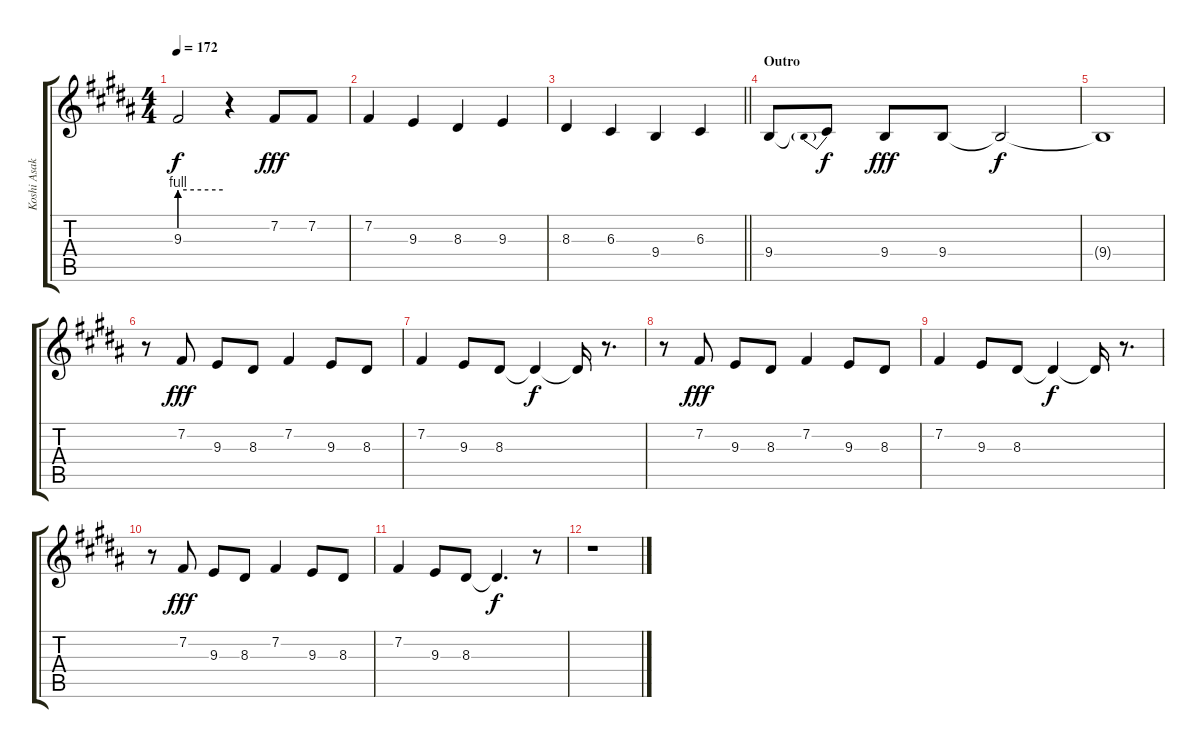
\track ("Koshi Asakawa - Lead Vocals" "Koshi Asak") {instrument lead2sawtooth}
\staff {score tabs}
\tuning (E4 B3 G3 D3 A2 E2) {hide}
\ts (4 4)
\tempo 172
\clef g2
\ks b
9.3{be (hold 0 4 60 4) t}.2{dy f} r.4 7.2.8{dy fff} 7.2.8 |
7.2.4 9.3.4 8.3.4 9.3.4 |
\barLineRight lightlight
8.3.4 6.3.4 9.4.4 6.3.4 |
\section ("" "Outro")
9.4.8 9.4{be (prebend 0 4 60 4) t}.8{dy f} 9.4.8{dy fff} 9.4.8 9.4{t}.2{dy f} |
9.4{t}.1 |
r.8 7.2.8{dy fff} 9.3.8 8.3.8 7.2.4 9.3.8 8.3.8 |
7.2.4 9.3.8 8.3.8 8.3{t}.4{dy f} 8.3{t}.16 r.8{d} |
r.8 7.2.8{dy fff} 9.3.8 8.3.8 7.2.4 9.3.8 8.3.8 |
7.2.4 9.3.8 8.3.8 8.3{t}.4{dy f} 8.3{t}.16 r.8{d} |
r.8 7.2.8{dy fff} 9.3.8 8.3.8 7.2.4 9.3.8 8.3.8 |
7.2.4 9.3.8 8.3.8 8.3{t}.4{d dy f} r.8 |
r.1
